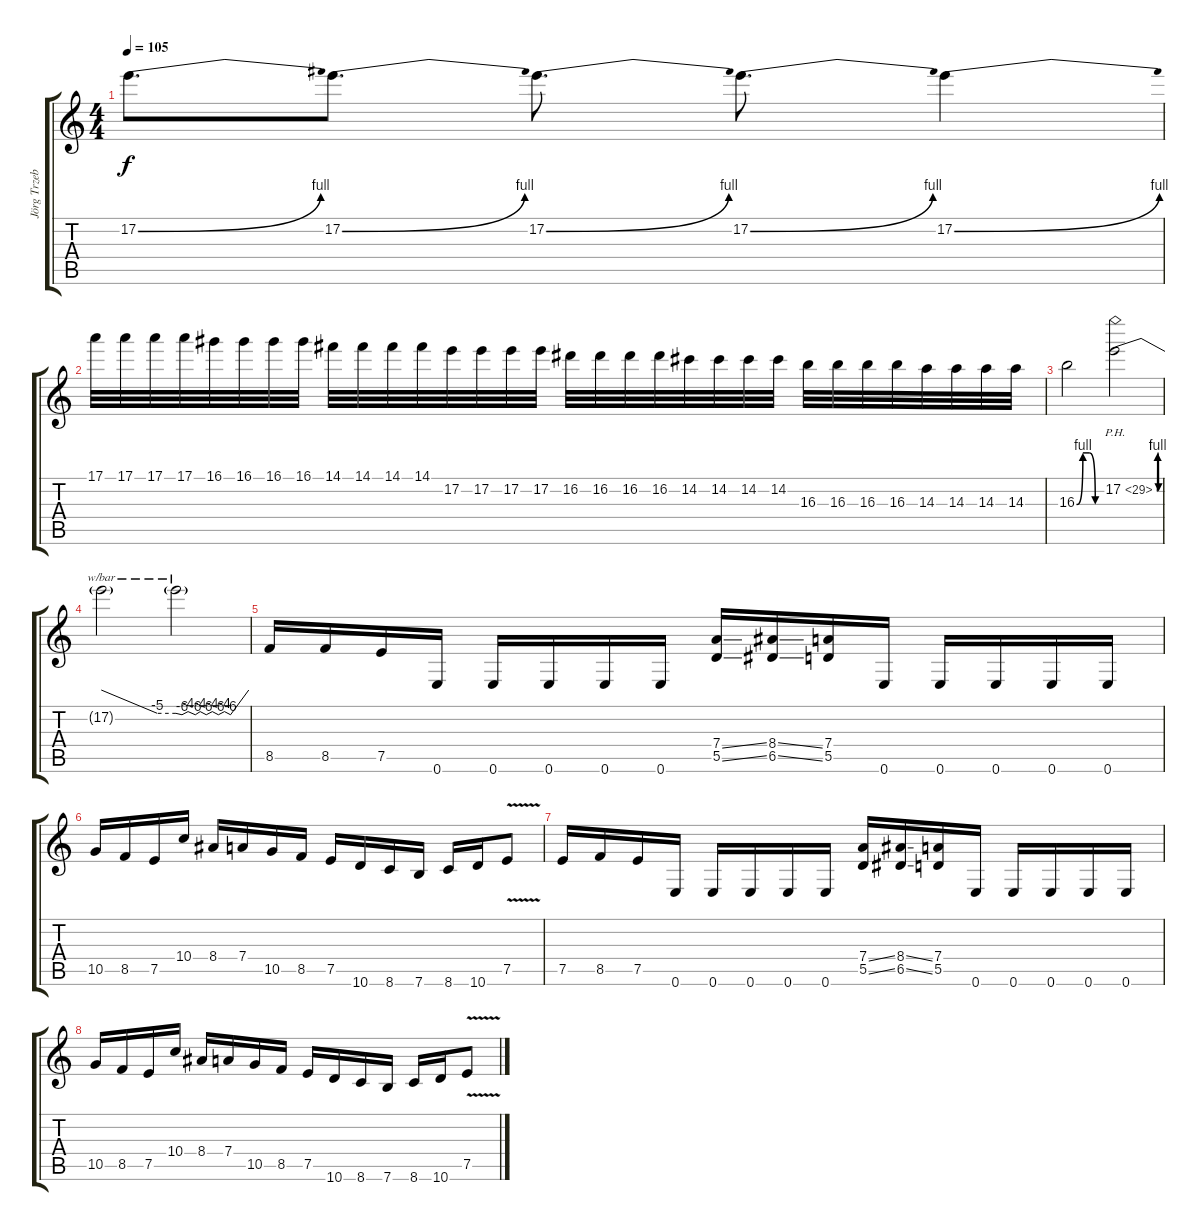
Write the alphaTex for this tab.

\track ("Jörg Trzebiatowski" "Jörg Trzeb") {instrument distortionguitar}
\staff {score tabs}
\tuning (E4 B3 G3 D3 A2 E2) {hide}
\ts (4 4)
\tempo 105
\clef g2
\ks c
17.2{be (bend 0 0 60 4)}.8{d dy f} 17.2{be (bend 0 0 60 4)}.8{d} 17.2{be (bend 0 0 60 4)}.8{d} 17.2{be (bend 0 0 60 4)}.8{d} 17.2{be (bend 0 0 60 4)}.4 |
17.1.32 17.1.32 17.1.32 17.1.32 16.1.32 16.1.32 16.1.32 16.1.32 14.1.32 14.1.32 14.1.32 14.1.32 17.2.32 17.2.32 17.2.32 17.2.32 16.2.32 16.2.32 16.2.32 16.2.32 14.2.32 14.2.32 14.2.32 14.2.32 16.3.32 16.3.32 16.3.32 16.3.32 14.3.32 14.3.32 14.3.32 14.3.32 |
16.3{be (custom 0 0 15 4 30 4 45 0 60 0)}.2 17.2{be (custom 0 0 15 4 30 4 45 0 60 0) ph 12}.2 |
17.2{t}.2{tbe (custom default 0 0 45 -20 60 -20)} 17.2{t}.2{tbe (custom default 0 -20 5 -24 10 -16 16 -24 20 -16 25 -24 30 -16 35 -24 40 -16 45 -24 60 0)} |
8.5.16 8.5.16 7.5.16 0.6.16 0.6.16 0.6.16 0.6.16 0.6.16 (7.4{ss} 5.5{ss}).16 (8.4{ss} 6.5{ss}).16 (7.4 5.5).16 0.6.16 0.6.16 0.6.16 0.6.16 0.6.16 |
10.5.16 8.5.16 7.5.16 10.4.16 8.4.16 7.4.16 10.5.16 8.5.16 7.5.16 10.6.16 8.6.16 7.6.16 8.6.16 10.6.16 7.5{v}.8 |
7.5.16 8.5.16 7.5.16 0.6.16 0.6.16 0.6.16 0.6.16 0.6.16 (7.4{ss} 5.5{ss}).16 (8.4{ss} 6.5{ss}).16 (7.4 5.5).16 0.6.16 0.6.16 0.6.16 0.6.16 0.6.16 |
10.5.16 8.5.16 7.5.16 10.4.16 8.4.16 7.4.16 10.5.16 8.5.16 7.5.16 10.6.16 8.6.16 7.6.16 8.6.16 10.6.16 7.5{v}.8
